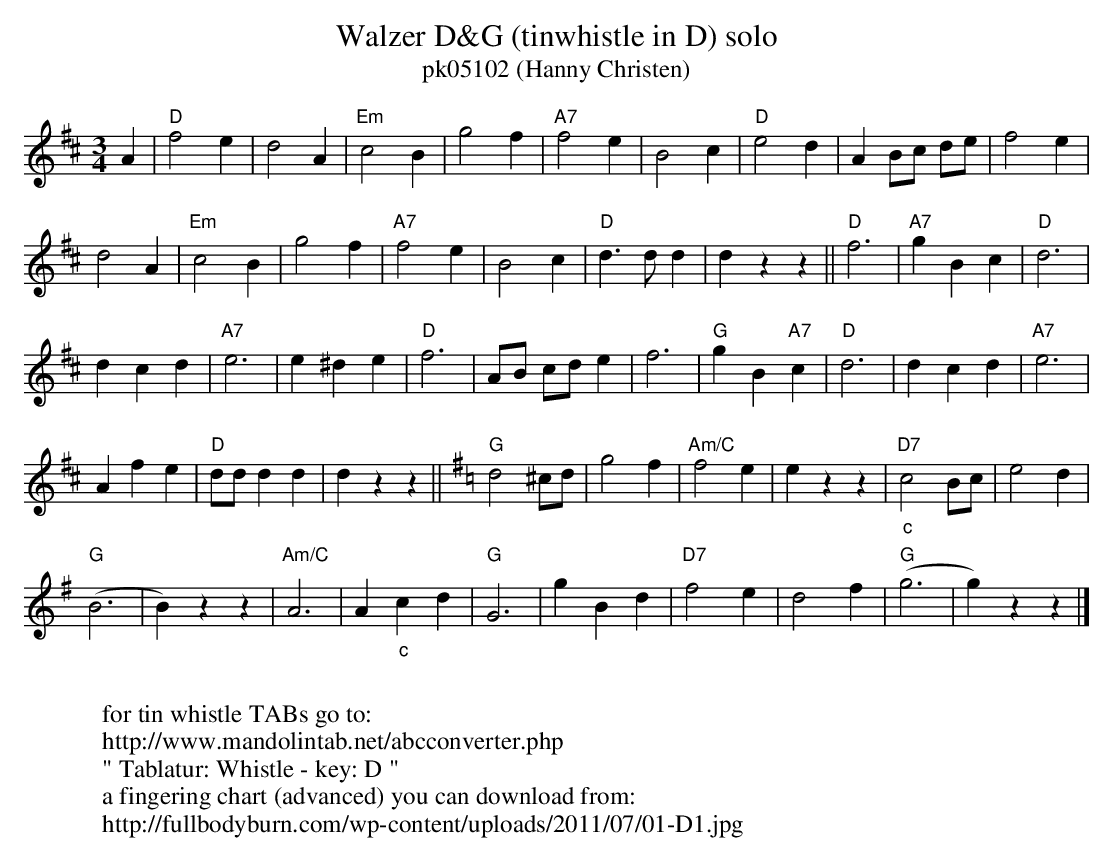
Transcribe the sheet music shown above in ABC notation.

X:1
T:Walzer D&G (tinwhistle in D) solo
T:pk05102 (Hanny Christen)
M:3/4
L:1/4
K:D transpose=12 %%MIDI gchordon
A | "D"f2e | d2A | "Em"c2B | g2f | "A7"f2e | B2c | "D"e2d | A B/2c/2 d/2e/2 | f2e |
d2A | "Em"c2B | g2f | "A7"f2e | B2c | "D"d>dd | dzz || "D"f3 | "A7"gBc | "D"d3 |
dcd | "A7"e3 | e^de | "D"f3 | A/2B/2 c/2d/2 e | f3 | "G"gB"A7"c | "D"d3 | dcd | "A7"e3 |
Afe | "D"d/2d/2dd | dzz || [K:G] "G"d2^c/2d/2 | g2f | "Am/C"f2e | ezz | "D7""_c"c2B/2c/2 | e2d |
"G"(B3 | B)zz | "Am/C"A3 | A"_c"cd | "G"G3 | gBd | "D7"f2e | d2f | "G"(g3 | g)zz |]
W:
W:for tin whistle TABs go to:
W:http://www.mandolintab.net/abcconverter.php
W:" Tablatur: Whistle - key: D "
W:a fingering chart (advanced) you can download from:
W:http://fullbodyburn.com/wp-content/uploads/2011/07/01-D1.jpg
